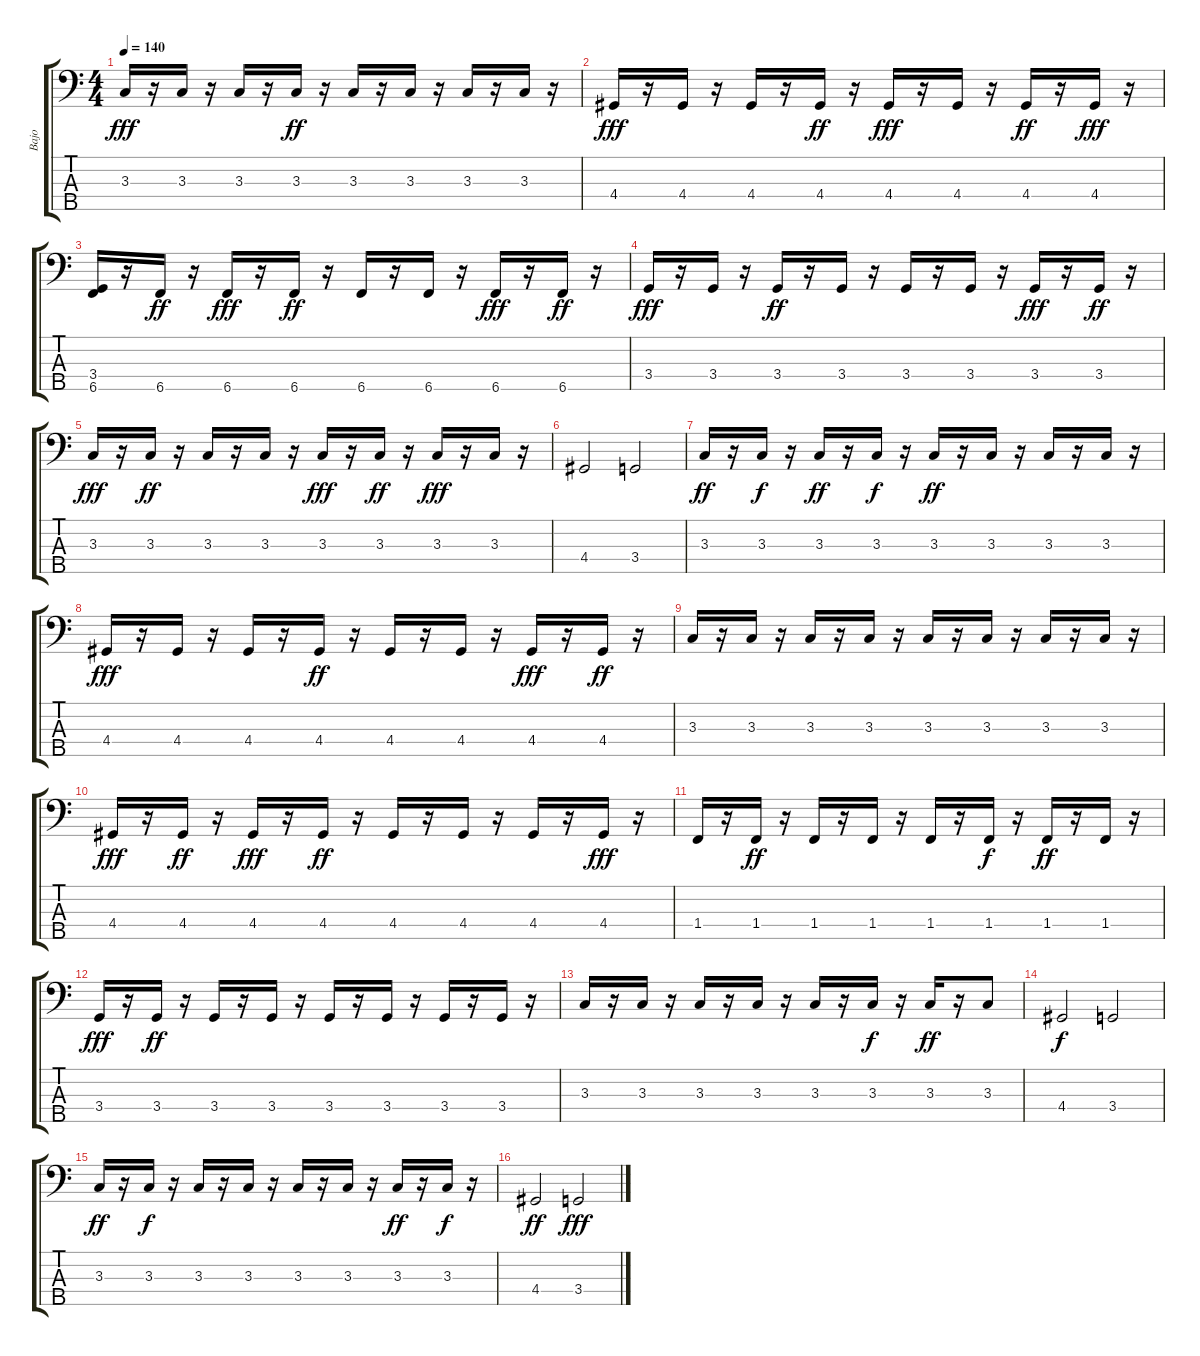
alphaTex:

\track ("Bajo" "Bajo") {instrument fretlessbass}
\staff {score tabs}
\tuning (G2 D2 A1 E1 B0) {hide}
\ts (4 4)
\tempo 140
\clef f4
\ks c
3.3.16{dy fff} r.16 3.3.16 r.16 3.3.16 r.16 3.3.16{dy ff} r.16 3.3.16 r.16 3.3.16 r.16 3.3.16 r.16 3.3.16 r.16 |
4.4.16{dy fff} r.16 4.4.16 r.16 4.4.16 r.16 4.4.16{dy ff} r.16 4.4.16{dy fff} r.16 4.4.16 r.16 4.4.16{dy ff} r.16 4.4.16{dy fff} r.16 |
(3.4 6.5).16 r.16 6.5.16{dy ff} r.16 6.5.16{dy fff} r.16 6.5.16{dy ff} r.16 6.5.16 r.16 6.5.16 r.16 6.5.16{dy fff} r.16 6.5.16{dy ff} r.16 |
3.4.16{dy fff} r.16 3.4.16 r.16 3.4.16{dy ff} r.16 3.4.16 r.16 3.4.16 r.16 3.4.16 r.16 3.4.16{dy fff} r.16 3.4.16{dy ff} r.16 |
3.3.16{dy fff} r.16 3.3.16{dy ff} r.16 3.3.16 r.16 3.3.16 r.16 3.3.16{dy fff} r.16 3.3.16{dy ff} r.16 3.3.16{dy fff} r.16 3.3.16 r.16 |
4.4.2 3.4.2 |
3.3.16{dy ff} r.16 3.3.16{dy f} r.16 3.3.16{dy ff} r.16 3.3.16{dy f} r.16 3.3.16{dy ff} r.16 3.3.16 r.16 3.3.16 r.16 3.3.16 r.16 |
4.4.16{dy fff} r.16 4.4.16 r.16 4.4.16 r.16 4.4.16{dy ff} r.16 4.4.16 r.16 4.4.16 r.16 4.4.16{dy fff} r.16 4.4.16{dy ff} r.16 |
3.3.16 r.16 3.3.16 r.16 3.3.16 r.16 3.3.16 r.16 3.3.16 r.16 3.3.16 r.16 3.3.16 r.16 3.3.16 r.16 |
4.4.16{dy fff} r.16 4.4.16{dy ff} r.16 4.4.16{dy fff} r.16 4.4.16{dy ff} r.16 4.4.16 r.16 4.4.16 r.16 4.4.16 r.16 4.4.16{dy fff} r.16 |
1.4.16 r.16 1.4.16{dy ff} r.16 1.4.16 r.16 1.4.16 r.16 1.4.16 r.16 1.4.16{dy f} r.16 1.4.16{dy ff} r.16 1.4.16 r.16 |
3.4.16{dy fff} r.16 3.4.16{dy ff} r.16 3.4.16 r.16 3.4.16 r.16 3.4.16 r.16 3.4.16 r.16 3.4.16 r.16 3.4.16 r.16 |
3.3.16 r.16 3.3.16 r.16 3.3.16 r.16 3.3.16 r.16 3.3.16 r.16 3.3.16{dy f} r.16 3.3.16{dy ff} r.16 3.3.8 |
4.4.2{dy f} 3.4.2 |
3.3.16{dy ff} r.16 3.3.16{dy f} r.16 3.3.16 r.16 3.3.16 r.16 3.3.16 r.16 3.3.16 r.16 3.3.16{dy ff} r.16 3.3.16{dy f} r.16 |
4.4.2{dy ff} 3.4.2{dy fff}
